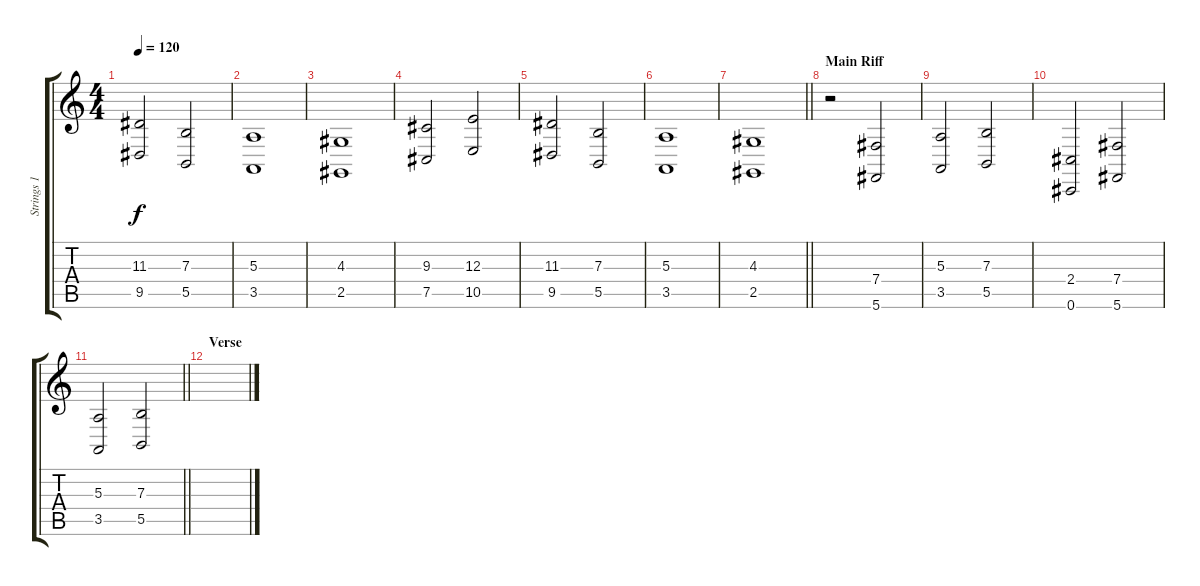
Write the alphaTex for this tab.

\track ("Strings 1" "Strings 1") {instrument pad2warm}
\staff {score tabs}
\tuning (Db4 Ab3 E3 B2 Gb2 Db2) {hide}
\ts (4 4)
\tempo 120
\clef g2
\ks c
(11.3 9.5).2{dy f} (7.3 5.5).2 |
(5.3 3.5).1 |
(4.3 2.5).1 |
(9.3 7.5).2 (12.3 10.5).2 |
(11.3 9.5).2 (7.3 5.5).2 |
(5.3 3.5).1 |
\barLineRight lightlight
(4.3 2.5).1 |
\section ("" "Main Riff")
r.2{volume 5 instrument stringensemble1} (7.4 5.6).2 |
(5.3 3.5).2 (7.3 5.5).2 |
(2.4 0.6).2 (7.4 5.6).2 |
\barLineRight lightlight
(5.3 3.5).2 (7.3 5.5).2 |
\section ("" "Verse")
